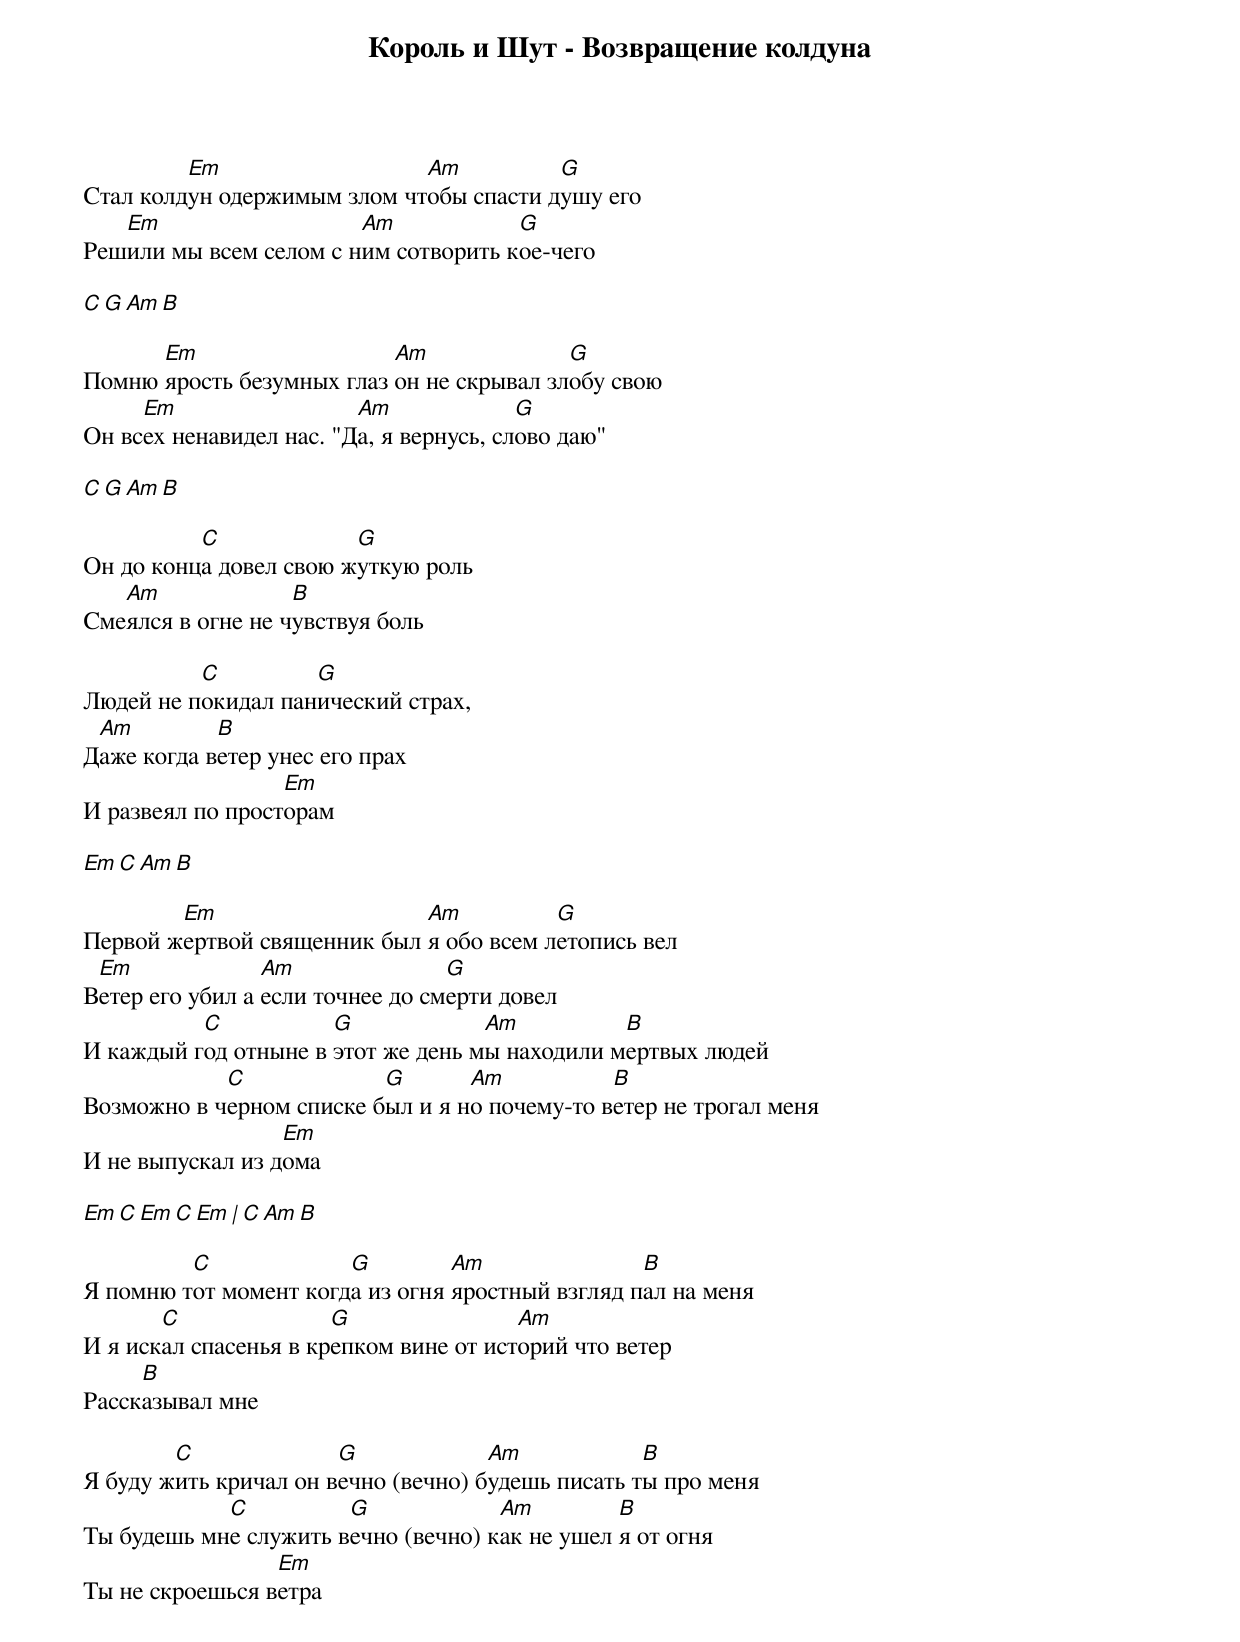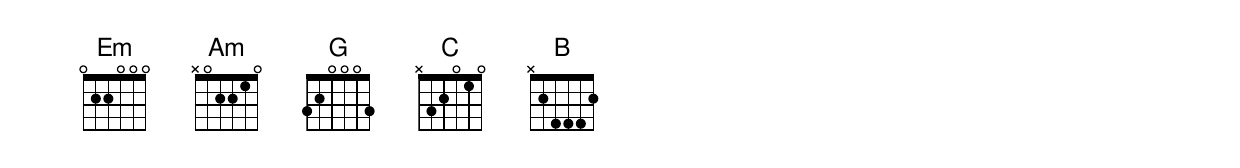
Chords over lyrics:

Король и Шут - Возвращение колдуна

         Em                  Am          G
Стал колдун одержимым злом чтобы спасти душу его
   Em                   Am            G
Решили мы всем селом с ним сотворить кое-чего

C G Am B

      Em                   Am              G
Помню ярость безумных глаз он не скрывал злобу свою
     Em                  Am              G
Он всех ненавидел нас. "Да, я вернусь, слово даю"

C G Am B

          C             G
Он до конца довел свою жуткую роль
   Am              B
Смеялся в огне не чувствуя боль

          C         G
Людей не покидал панический страх,
 Am         B
Даже когда ветер унес его прах
                  Em
И развеял по просторам

Em C Am B

        Em                   Am          G
Первой жертвой священник был я обо всем летопись вел
 Em              Am               G
Ветер его убил а если точнее до смерти довел
          C           G             Am          B
И каждый год отныне в этот же день мы находили мертвых людей
            C             G       Am           B
Возможно в черном списке был и я но почему-то ветер не трогал меня
                  Em
И не выпускал из дома

Em C Em C Em | C Am B

         C             G         Am               B
Я помню тот момент когда из огня яростный взгляд пал на меня
       C               G                Am
И я искал спасенья в крепком вине от историй что ветер
     B
Рассказывал мне

        C              G             Am            B
Я буду жить кричал он вечно (вечно) будешь писать ты про меня
            C          G             Am         B
Ты будешь мне служить вечно (вечно) как не ушел я от огня
                 Em
Ты не скроешься ветра
